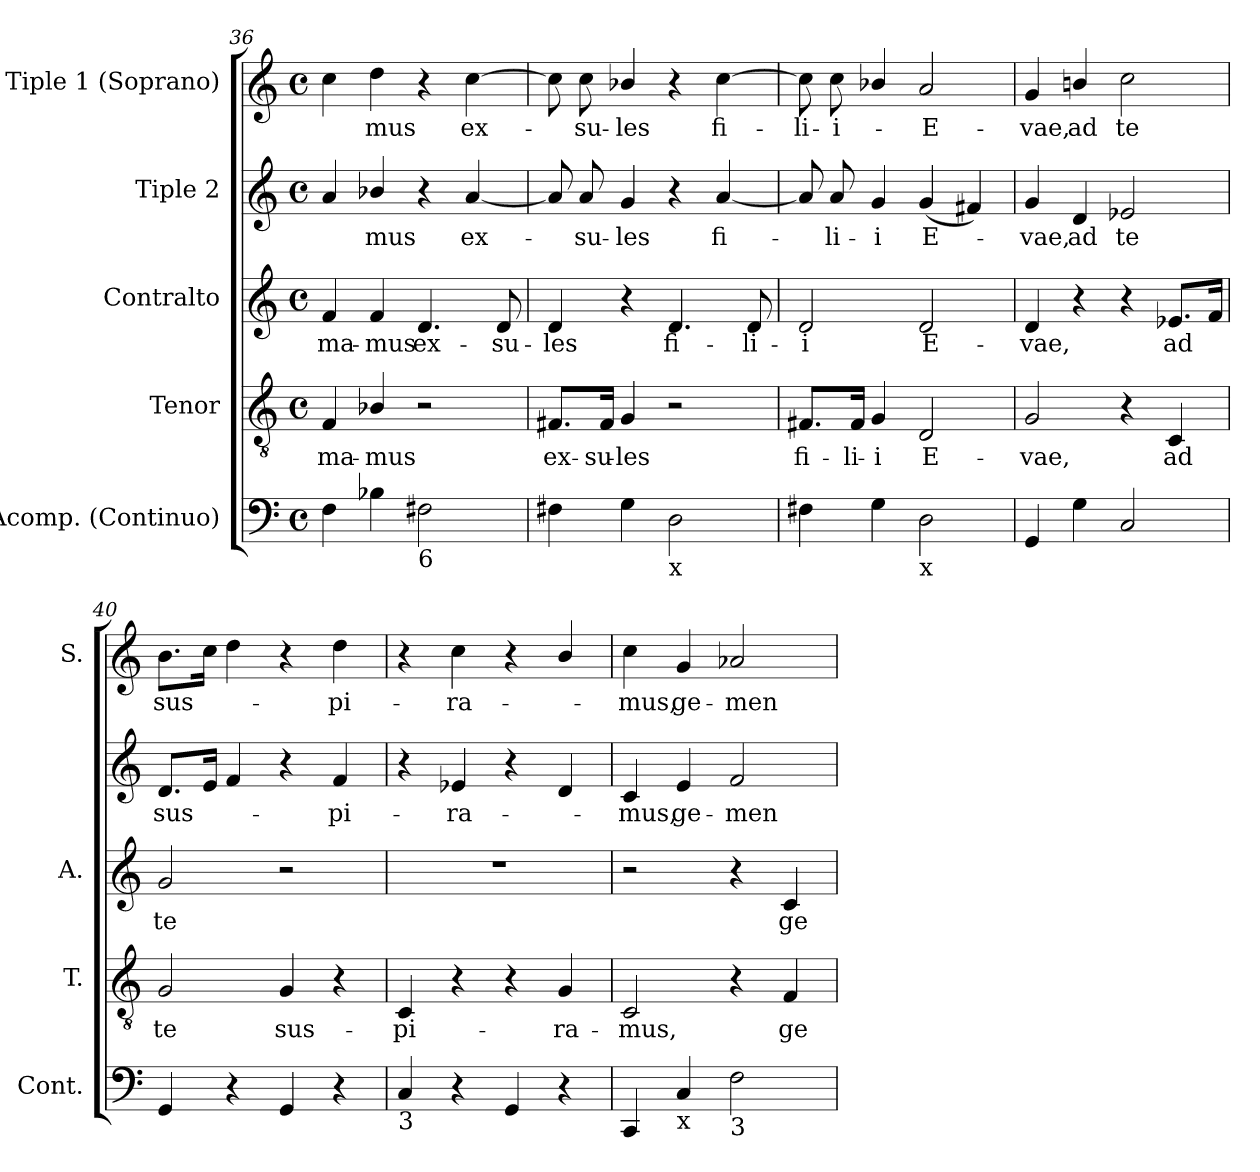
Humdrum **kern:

**kern	**kern	**text	**kern	**text	**kern	**text	**kern	**text
*part5	*part4	*part4	*part3	*part3	*part2	*part2	*part1	*part1
*staff5	*staff4	*staff4	*staff3	*staff3	*staff2	*staff2	*staff1	*staff1
*I"Acomp. (Continuo)	*I"Tenor	*	*I"Contralto	*	*I"Tiple 2	*	*I"Tiple 1 (Soprano)	*
*I'Cont.	*I'T.	*	*I'A.	*	*	*	*I'S.	*
*clefF4	*clefGv2	*	*clefG2	*	*clefG2	*	*clefG2	*
*	*ITrd7c12	*	*	*	*	*	*	*
*k[]	*k[]	*	*k[]	*	*k[]	*	*k[]	*
*C:	*C:	*	*C:	*	*C:	*	*C:	*
*M4/4	*M4/4	*	*M4/4	*	*M4/4	*	*M4/4	*
*met(c)	*met(c)	*	*met(c)	*	*met(c)	*	*met(c)	*
=36	=36	=36	=36	=36	=36	=36	=36	=36
!	!	!LO:LY:b:color=#000000	!	!	!	!	!	!
!	!	!	!	!LO:LY:b:color=#000000	!	!	!	!
4Fi\	4FFi/	-ma-	4fi/	-ma-	4ai/	.	4cci\	.
!	!	!LO:LY:b:color=#000000	!	!	!	!	!	!
!	!	!	!	!LO:LY:b:color=#000000	!	!	!	!
!	!	!	!	!	!	!LO:LY:b:color=#000000	!	!
!	!	!	!	!	!	!	!	!LO:LY:b:color=#000000
4B-Xi\	4BB-Xi/	-mus	4fi/	-mus	4b-Xi/	-mus	4ddi\	-mus
!LO:TX:b:t=6	!	!	!	!	!	!	!	!
!	!	!	!	!LO:LY:b:color=#000000	!	!	!	!
2F#Xi\	2r	.	4.di/	ex-	4r	.	4r	.
!	!	!	!	!	!	!LO:LY:b:color=#000000	!	!
!	!	!	!	!	!	!	!	!LO:LY:b:color=#000000
.	.	.	.	.	[4ai/	ex-	[4cci\	ex-
!	!	!	!	!LO:LY:b:color=#000000	!	!	!	!
.	.	.	8di/	-su-	.	.	.	.
=37	=37	=37	=37	=37	=37	=37	=37	=37
!	!	!LO:LY:b:color=#000000	!	!	!	!	!	!
!	!	!	!	!LO:LY:b:color=#000000	!	!	!	!
4F#Xi\	8.FF#Xi/L	ex-	4di/	-les	8ai/]	.	8cci\]	.
!	!	!	!	!	!	!LO:LY:b:color=#000000	!	!
!	!	!	!	!	!	!	!	!LO:LY:b:color=#000000
.	.	.	.	.	8ai/	-su-	8cci\	-su-
!	!	!LO:LY:b:color=#000000	!	!	!	!	!	!
.	16FF#i/Jk	-su-	.	.	.	.	.	.
!	!	!LO:LY:b:color=#000000	!	!	!	!	!	!
!	!	!	!	!	!	!LO:LY:b:color=#000000	!	!
!	!	!	!	!	!	!	!	!LO:LY:b:color=#000000
4Gi\	4GGi/	-les	4r	.	4gi/	-les	4b-Xi/	-les
!LO:TX:b:t=x	!	!	!	!	!	!	!	!
!	!	!	!	!LO:LY:b:color=#000000	!	!	!	!
2Di\	2r	.	4.di/	fi-	4r	.	4r	.
!	!	!	!	!	!	!LO:LY:b:color=#000000	!	!
!	!	!	!	!	!	!	!	!LO:LY:b:color=#000000
.	.	.	.	.	[4ai/	fi-	[4cci\	fi-
!	!	!	!	!LO:LY:b:color=#000000	!	!	!	!
.	.	.	8di/	-li-	.	.	.	.
=38	=38	=38	=38	=38	=38	=38	=38	=38
!	!	!LO:LY:b:color=#000000	!	!	!	!	!	!
!	!	!	!	!LO:LY:b:color=#000000	!	!	!	!
!	!	!	!	!	!	!	!	!LO:LY:b:color=#000000
4F#Xi\	8.FF#Xi/L	fi-	2di/	-i	8ai/]	.	8cci\]	-li-
!	!	!	!	!	!	!LO:LY:b:color=#000000	!	!
!	!	!	!	!	!	!	!	!LO:LY:b:color=#000000
.	.	.	.	.	8ai/	-li-	8cci\	-i-
!	!	!LO:LY:b:color=#000000	!	!	!	!	!	!
.	16FF#i/Jk	-li-	.	.	.	.	.	.
!	!	!LO:LY:b:color=#000000	!	!	!	!	!	!
!	!	!	!	!	!	!LO:LY:b:color=#000000	!	!
4Gi\	4GGi/	-i	.	.	4gi/	-i	4b-Xi/	.
!	!	!LO:LY:b:color=#000000	!	!	!	!	!	!
!	!	!	!	!LO:LY:b:color=#000000	!	!	!	!
!	!	!	!	!	!	!LO:LY:b:color=#000000	!	!
!LO:TX:b:t=x	!	!	!	!	!	!	!	!
!	!	!	!	!	!	!	!	!LO:LY:b:color=#000000
2Di\	2DDi/	E-	2di/	E-	(4gi/	E-	2ai/	-E-
.	.	.	.	.	4f#Xi/)	.	.	.
=39	=39	=39	=39	=39	=39	=39	=39	=39
!	!	!LO:LY:b:color=#000000	!	!	!	!	!	!
!	!	!	!	!LO:LY:b:color=#000000	!	!	!	!
!	!	!	!	!	!	!LO:LY:b:color=#000000	!	!
!	!	!	!	!	!	!	!	!LO:LY:b:color=#000000
4GGi/	2GGi/	-vae,	4di/	-vae,	4gi/	-vae,	4gi/	-vae,
!	!	!	!	!	!	!LO:LY:b:color=#000000	!	!
!	!	!	!	!	!	!	!	!LO:LY:b:color=#000000
4Gi\	.	.	4r	.	4di/	ad	4bni/	ad
!	!	!	!	!	!	!LO:LY:b:color=#000000	!	!
!	!	!	!	!	!	!	!	!LO:LY:b:color=#000000
2Ci/	4r	.	4r	.	2e-Xi/	te	2cci\	te
!	!	!LO:LY:b:color=#000000	!	!	!	!	!	!
!	!	!	!	!LO:LY:b:color=#000000	!	!	!	!
.	4CCi/	ad	8.e-Xi/L	ad	.	.	.	.
.	.	.	16fi/Jk	.	.	.	.	.
!!LO:PB:g=z
=40	=40	=40	=40	=40	=40	=40	=40	=40
!	!	!LO:LY:b:color=#000000	!	!	!	!	!	!
!	!	!	!	!LO:LY:b:color=#000000	!	!	!	!
!	!	!	!	!	!	!LO:LY:b:color=#000000	!	!
!	!	!	!	!	!	!	!	!LO:LY:b:color=#000000
4GGi/	2GGi/	te	2gi/	te	8.di/L	sus-	8.bi\L	sus-
.	.	.	.	.	16ei/Jk	.	16cci\Jk	.
4r	.	.	.	.	4fi/	.	4ddi\	.
!	!	!LO:LY:b:color=#000000	!	!	!	!	!	!
4GGi/	4GGi/	sus-	2r	.	4r	.	4r	.
!	!	!	!	!	!	!LO:LY:b:color=#000000	!	!
!	!	!	!	!	!	!	!	!LO:LY:b:color=#000000
4r	4r	.	.	.	4fi/	-pi-	4ddi\	-pi-
=41	=41	=41	=41	=41	=41	=41	=41	=41
!LO:TX:b:t=3	!	!	!	!	!	!	!	!
!	!	!LO:LY:b:color=#000000	!	!	!	!	!	!
4Ci/	4CCi/	-pi-	1r	.	4r	.	4r	.
!	!	!	!	!	!	!LO:LY:b:color=#000000	!	!
!	!	!	!	!	!	!	!	!LO:LY:b:color=#000000
4r	4r	.	.	.	4e-Xi/	-ra-	4cci\	-ra-
4GGi/	4r	.	.	.	4r	.	4r	.
!	!	!LO:LY:b:color=#000000	!	!	!	!	!	!
4r	4GGi/	-ra-	.	.	4di/	.	4bi/	.
=42	=42	=42	=42	=42	=42	=42	=42	=42
!	!	!LO:LY:b:color=#000000	!	!	!	!	!	!
!	!	!	!	!	!	!LO:LY:b:color=#000000	!	!
!	!	!	!	!	!	!	!	!LO:LY:b:color=#000000
4CCi/	2CCi/	-mus,	2r	.	4ci/	-mus,	4cci\	-mus,
!	!	!	!	!	!	!LO:LY:b:color=#000000	!	!
!LO:TX:b:t=x	!	!	!	!	!	!	!	!
!	!	!	!	!	!	!	!	!LO:LY:b:color=#000000
4Ci/	.	.	.	.	4ei/	ge-	4gi/	ge-
!	!	!	!	!	!	!LO:LY:b:color=#000000	!	!
!LO:TX:b:t=3	!	!	!	!	!	!	!	!
!	!	!	!	!	!	!	!	!LO:LY:b:color=#000000
2Fi\	4r	.	4r	.	2fi/	-men-	2a-Xi/	-men-
!	!	!LO:LY:b:color=#000000	!	!	!	!	!	!
!	!	!	!	!LO:LY:b:color=#000000	!	!	!	!
.	4FFi/	ge-	4ci/	ge-	.	.	.	.
=	=	=	=	=	=	=	=	=
*-	*-	*-	*-	*-	*-	*-	*-	*-
